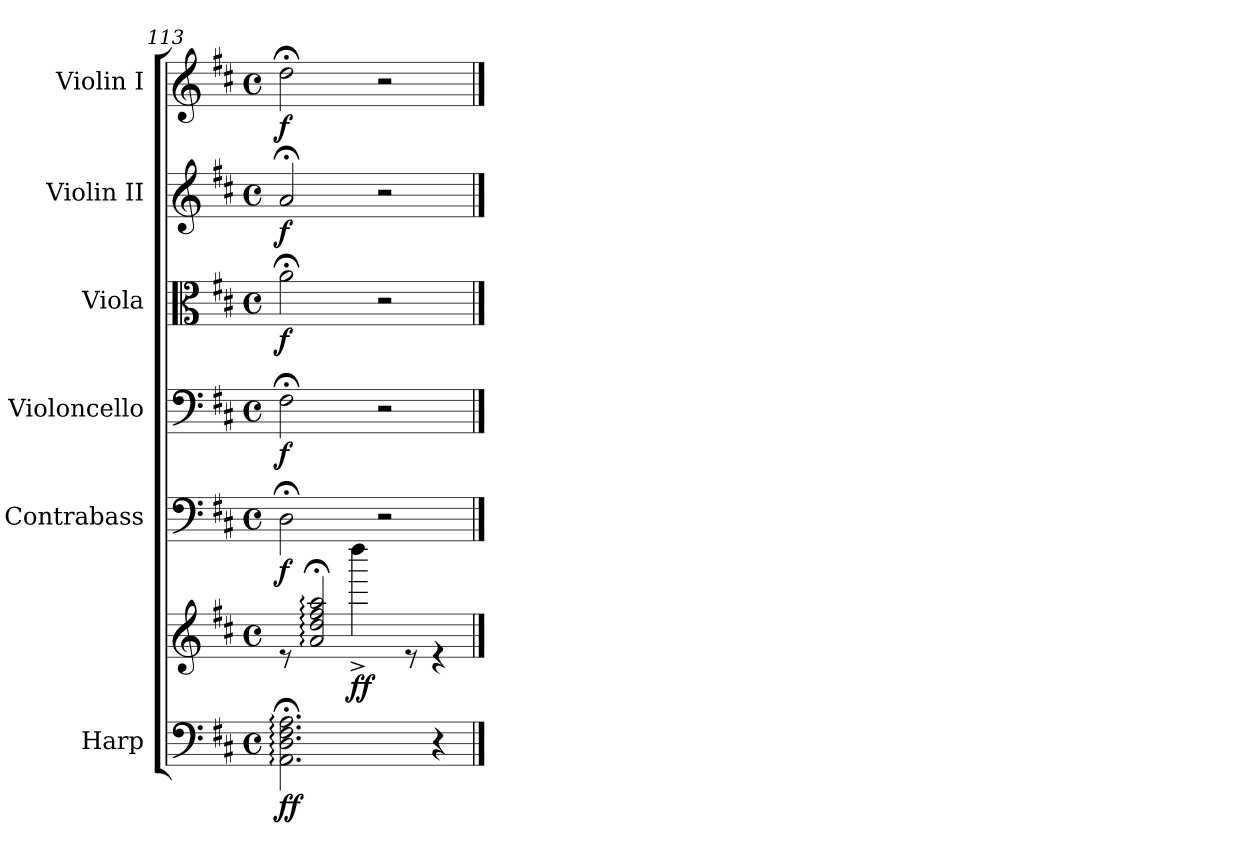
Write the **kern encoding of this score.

**kern	**kern	**dynam	**kern	**dynam	**kern	**dynam	**kern	**dynam	**kern	**dynam	**kern	**dynam
*part6	*part6	*part6	*part5	*part5	*part4	*part4	*part3	*part3	*part2	*part2	*part1	*part1
*staff7	*staff6	*staff6/7	*staff5	*staff5	*staff4	*staff4	*staff3	*staff3	*staff2	*staff2	*staff1	*staff1
*I"Harp	*	*	*I"Contrabass	*	*I"Violoncello	*	*I"Viola	*	*I"Violin II	*	*I"Violin I	*
*I'Hrp.	*	*	*I'Cb.	*	*I'Vlc.	*	*I'Vla.	*	*I'Vln. II	*	*I'Vln. I	*
!!LO:PB:g=z
*clefF4	*clefG2	*	*clefF4	*	*clefF4	*	*clefC3	*	*clefG2	*	*clefG2	*
*	*	*	*ITrd7c12	*	*	*	*	*	*	*	*	*
*k[f#c#]	*k[f#c#]	*	*k[f#c#]	*	*k[f#c#]	*	*k[f#c#]	*	*k[f#c#]	*	*k[f#c#]	*
*M4/4	*M4/4	*	*M4/4	*	*M4/4	*	*M4/4	*	*M4/4	*	*M4/4	*
*met(c)	*met(c)	*	*met(c)	*	*met(c)	*	*met(c)	*	*met(c)	*	*met(c)	*
*MM50	*MM50	*	*MM50	*	*MM50	*	*MM50	*	*MM50	*	*MM50	*
=113	=113	=113	=113	=113	=113	=113	=113	=113	=113	=113	=113	=113
*	*^	*	*	*	*	*	*	*	*	*	*	*
!	!	!	!LO:DY:b=2	!	!	!	!	!	!	!	!	!	!
!	!	!	!LO:DY:n=1:b	!	!LO:DY:b	!	!LO:DY:b	!	!LO:DY:b	!	!LO:DY:b	!	!LO:DY:b
2.AA\;<: 2.D\;<: 2.F#\;<: 2.A\;<:	8re	4.ryy	f f	2DD;<\	f	2F#;<\	f	2a;<\	f	2a;</	f	2dd;<\	f
.	2a/;<: 2dd/;<: 2ff#/;<: 2aa/;<:	.	.	.	.	.	.	.	.	.	.	.	.
!	!	!	!LO:DY:n=2:b	!	!	!	!	!	!	!	!	!	!
.	.	4dddd^\	ff	.	.	.	.	.	.	.	.	.	.
.	.	.	.	2r	.	2r	.	2r	.	2r	.	2r	.
.	8re	4.ryy	.	.	.	.	.	.	.	.	.	.	.
4r	4re	.	.	.	.	.	.	.	.	.	.	.	.
*	*v	*v	*	*	*	*	*	*	*	*	*	*	*
==	==	==	==	==	==	==	==	==	==	==	==	==
*-	*-	*-	*-	*-	*-	*-	*-	*-	*-	*-	*-	*-
